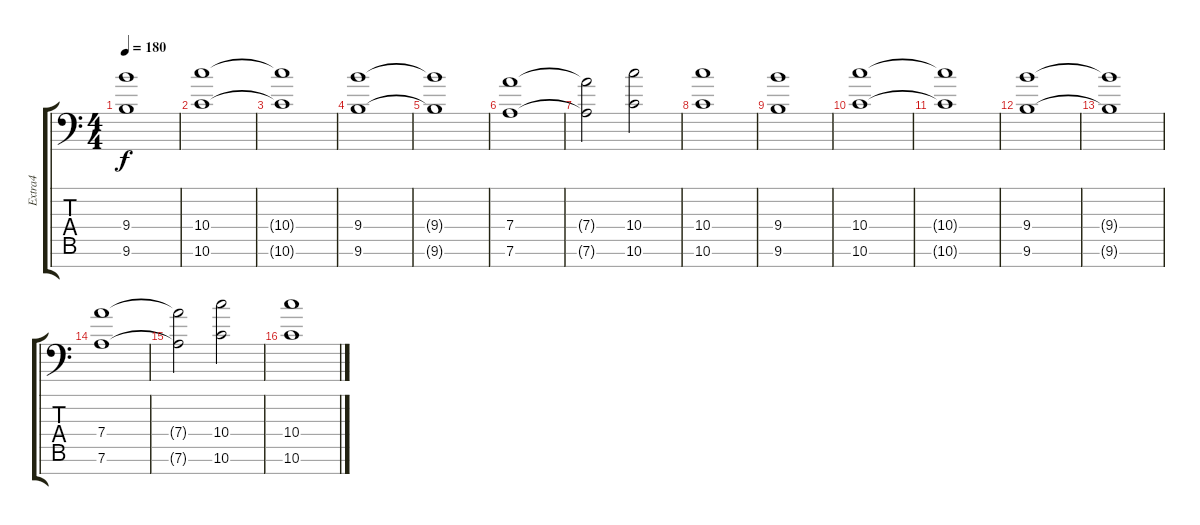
\track ("Extra4" "Extra4") {instrument distortionguitar}
\staff {score tabs}
\tuning (E4 B3 G3 D3 A2 D2 A1) {hide}
\ts (4 4)
\tempo 180
\clef f4
\ks c
(9.4 9.6).1{dy f} |
(10.4 10.6).1 |
(10.4{t} 10.6{t}).1 |
(9.4 9.6).1 |
(9.4{t} 9.6{t}).1 |
(7.4 7.6).1 |
(7.4{t} 7.6{t}).2 (10.4 10.6).2 |
(10.4 10.6).1 |
(9.4 9.6).1 |
(10.4 10.6).1 |
(10.4{t} 10.6{t}).1 |
(9.4 9.6).1 |
(9.4{t} 9.6{t}).1 |
(7.4 7.6).1 |
(7.4{t} 7.6{t}).2 (10.4 10.6).2 |
(10.4 10.6).1
